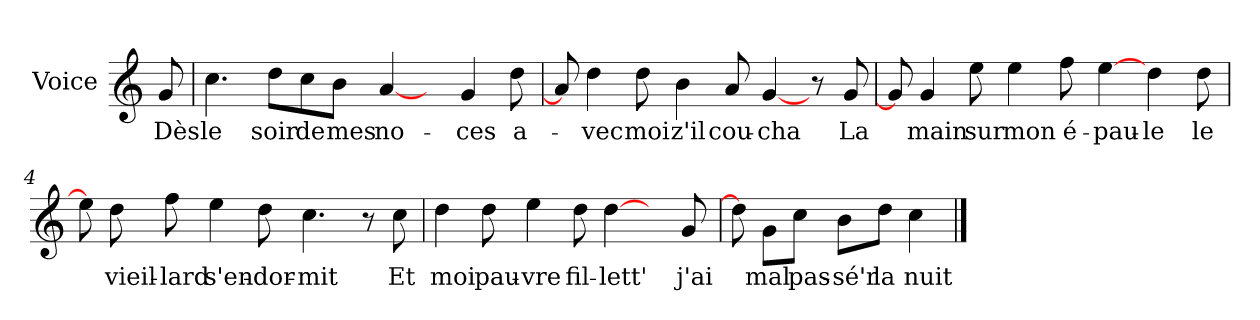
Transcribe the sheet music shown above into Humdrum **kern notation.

**kern	**text
*part1	*part1
*staff1	*staff1
*I"Voice	*
*I'V	*
*clefG2	*
*k[]	*
*C:	*
=	=
8g/	Dès
=1	=1
4.cc\	le
8dd\L	soir
8cc\	de
8b\J	mes
[4a/	no-
8ryy	.
4g/	-ces
8dd\	a-
=2	=2
8a/]	.
4dd\	-vec
8dd\	moi
4b\	z'il
8a/	cou-
[4g/	-cha
8r	.
8g/	La
=3	=3
8g/]	.
4g/	main
8ee\	sur
4ee\	mon
8ff\	é-
[4ee\	-pau-
4dd\	-le
8dd\	le
!!LO:LB:g=z
=4	=4
8ee\]	.
8dd\	vieil-
8ff\	-lard
4ee\	s'en-
8dd\	-dor-
4.cc\	-mit
8r	.
8cc\	Et
=5	=5
*^	*
4dd\	1ryy	moi
8dd\	.	pau-
4ee\	.	-vre
8dd\	.	fil-
[4dd\	.	-lett'
8ryy	8ryy	.
8g/	32ryy	j'ai
*MM100	*	*
.	16.ryy	.
*v	*v	*
=6	=6
*MM100	*
8dd\]	.
8g\L	mal
8cc\J	pas-
8b\L	-sé'r
8dd\J	la
4cc\	nuit
==	==
*-	*-
